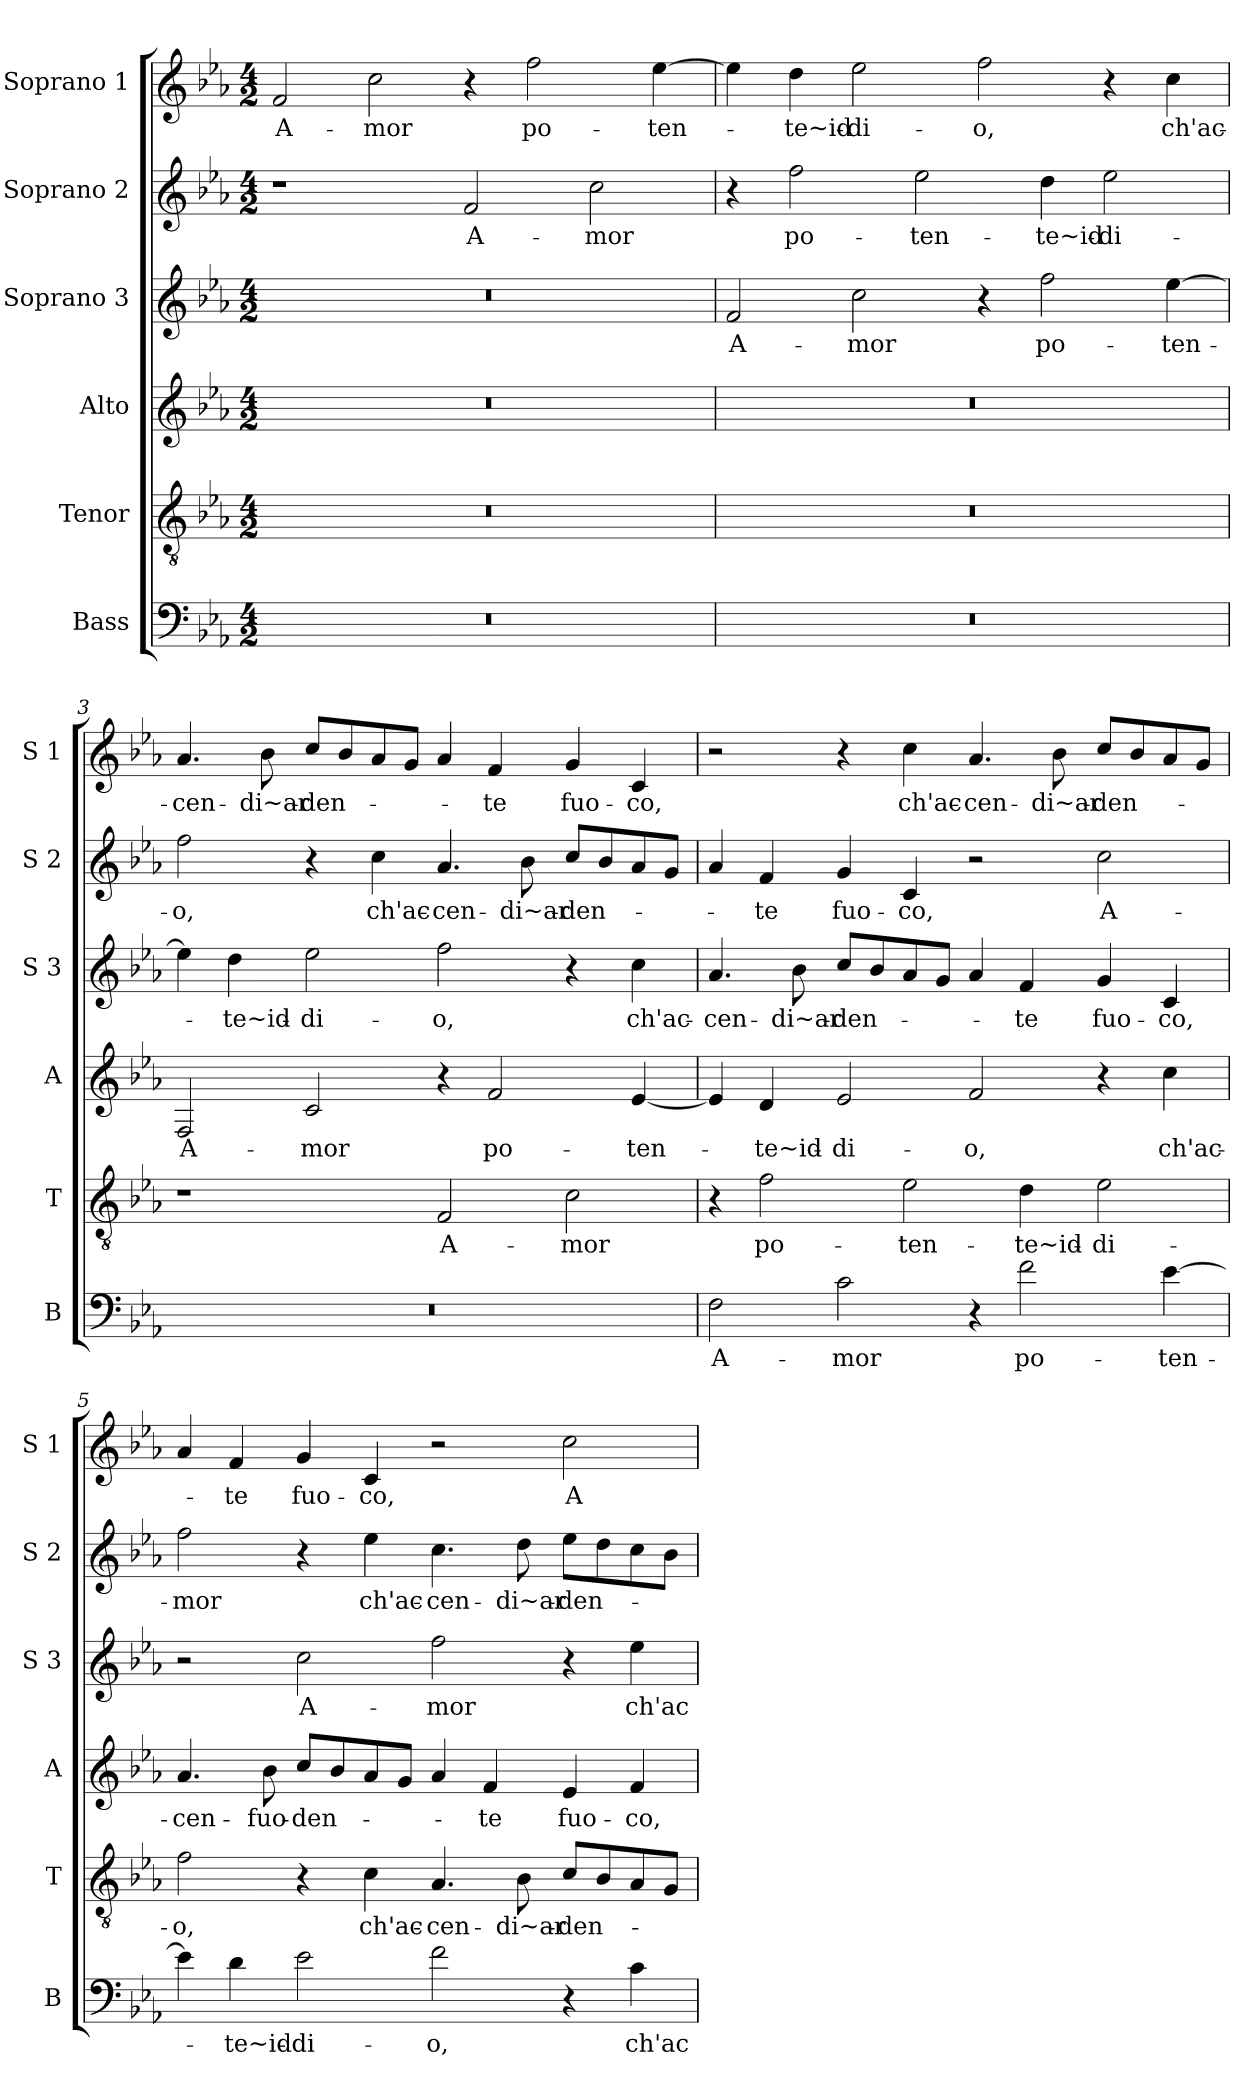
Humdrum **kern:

**kern	**text	**kern	**text	**kern	**text	**kern	**text	**kern	**text	**kern	**text
*part6	*part6	*part5	*part5	*part4	*part4	*part3	*part3	*part2	*part2	*part1	*part1
*staff6	*staff6	*staff5	*staff5	*staff4	*staff4	*staff3	*staff3	*staff2	*staff2	*staff1	*staff1
*I"Bass	*	*I"Tenor	*	*I"Alto	*	*I"Soprano 3	*	*I"Soprano 2	*	*I"Soprano 1	*
*I'B	*	*I'T	*	*I'A	*	*I'S 3	*	*I'S 2	*	*I'S 1	*
*clefF4	*	*clefGv2	*	*clefG2	*	*clefG2	*	*clefG2	*	*clefG2	*
*k[b-e-a-]	*	*k[b-e-a-]	*	*k[b-e-a-]	*	*k[b-e-a-]	*	*k[b-e-a-]	*	*k[b-e-a-]	*
*E-:	*	*E-:	*	*E-:	*	*E-:	*	*E-:	*	*E-:	*
*M4/2	*	*M4/2	*	*M4/2	*	*M4/2	*	*M4/2	*	*M4/2	*
=1	=1	=1	=1	=1	=1	=1	=1	=1	=1	=1	=1
!	!	!	!	!	!	!	!	!	!	!	!LO:LY:b
0r	.	0r	.	0r	.	0r	.	1r	.	2f/	A-
!	!	!	!	!	!	!	!	!	!	!	!LO:LY:b
.	.	.	.	.	.	.	.	.	.	2cc\	-mor
!	!	!	!	!	!	!	!	!	!LO:LY:b	!	!
.	.	.	.	.	.	.	.	2f/	A-	4r	.
!	!	!	!	!	!	!	!	!	!	!	!LO:LY:b
.	.	.	.	.	.	.	.	.	.	2ff\	po-
!	!	!	!	!	!	!	!	!	!LO:LY:b	!	!
.	.	.	.	.	.	.	.	2cc\	-mor	.	.
!	!	!	!	!	!	!	!	!	!	!	!LO:LY:b
.	.	.	.	.	.	.	.	.	.	[4ee-\	-ten-
=2	=2	=2	=2	=2	=2	=2	=2	=2	=2	=2	=2
!	!	!	!	!	!	!	!LO:LY:b	!	!	!	!
0r	.	0r	.	0r	.	2f/	A-	4r	.	4ee-\]	.
!	!	!	!	!	!	!	!	!	!LO:LY:b	!	!LO:LY:b
.	.	.	.	.	.	.	.	2ff\	po-	4dd\	-te~id-
!	!	!	!	!	!	!	!LO:LY:b	!	!	!	!LO:LY:b
.	.	.	.	.	.	2cc\	-mor	.	.	2ee-\	-di-
!	!	!	!	!	!	!	!	!	!LO:LY:b	!	!
.	.	.	.	.	.	.	.	2ee-\	-ten-	.	.
!	!	!	!	!	!	!	!	!	!	!	!LO:LY:b
.	.	.	.	.	.	4r	.	.	.	2ff\	-o,
!	!	!	!	!	!	!	!LO:LY:b	!	!LO:LY:b	!	!
.	.	.	.	.	.	2ff\	po-	4dd\	-te~id-	.	.
!	!	!	!	!	!	!	!	!	!LO:LY:b	!	!
.	.	.	.	.	.	.	.	2ee-\	-di-	4r	.
!	!	!	!	!	!	!	!LO:LY:b	!	!	!	!LO:LY:b
.	.	.	.	.	.	[4ee-\	-ten-	.	.	4cc\	ch'ac-
!!LO:LB:g=z
=3	=3	=3	=3	=3	=3	=3	=3	=3	=3	=3	=3
!	!	!	!	!	!LO:LY:b	!	!	!	!LO:LY:b	!	!LO:LY:b
0r	.	1r	.	2F/	A-	4ee-\]	.	2ff\	-o,	4.a-/	-cen-
!	!	!	!	!	!	!	!LO:LY:b	!	!	!	!
.	.	.	.	.	.	4dd\	-te~id-	.	.	.	.
!	!	!	!	!	!	!	!	!	!	!	!LO:LY:b
.	.	.	.	.	.	.	.	.	.	8b-\	-di~ar-
!	!	!	!	!	!LO:LY:b	!	!LO:LY:b	!	!	!	!LO:LY:b
.	.	.	.	2c/	-mor	2ee-\	-di-	4r	.	8cc/L	-den-
.	.	.	.	.	.	.	.	.	.	8b-/	.
!	!	!	!	!	!	!	!	!	!LO:LY:b	!	!
.	.	.	.	.	.	.	.	4cc\	ch'ac-	8a-/	.
.	.	.	.	.	.	.	.	.	.	8g/J	.
!	!	!	!LO:LY:b	!	!	!	!LO:LY:b	!	!LO:LY:b	!	!
.	.	2F/	A-	4r	.	2ff\	-o,	4.a-/	-cen-	4a-/	.
!	!	!	!	!	!LO:LY:b	!	!	!	!	!	!LO:LY:b
.	.	.	.	2f/	po-	.	.	.	.	4f/	-te
!	!	!	!	!	!	!	!	!	!LO:LY:b	!	!
.	.	.	.	.	.	.	.	8b-\	-di~ar-	.	.
!	!	!	!LO:LY:b	!	!	!	!	!	!LO:LY:b	!	!LO:LY:b
.	.	2c\	-mor	.	.	4r	.	8cc/L	-den-	4g/	fuo-
.	.	.	.	.	.	.	.	8b-/	.	.	.
!	!	!	!	!	!LO:LY:b	!	!LO:LY:b	!	!	!	!LO:LY:b
.	.	.	.	[4e-/	-ten-	4cc\	ch'ac-	8a-/	.	4c/	-co,
.	.	.	.	.	.	.	.	8g/J	.	.	.
=4	=4	=4	=4	=4	=4	=4	=4	=4	=4	=4	=4
!	!LO:LY:b	!	!	!	!	!	!LO:LY:b	!	!	!	!
2F\	A-	4r	.	4e-/]	.	4.a-/	-cen-	4a-/	.	2r	.
!	!	!	!LO:LY:b	!	!LO:LY:b	!	!	!	!LO:LY:b	!	!
.	.	2f\	po-	4d/	-te~id-	.	.	4f/	-te	.	.
!	!	!	!	!	!	!	!LO:LY:b	!	!	!	!
.	.	.	.	.	.	8b-\	-di~ar-	.	.	.	.
!	!LO:LY:b	!	!	!	!LO:LY:b	!	!LO:LY:b	!	!LO:LY:b	!	!
2c\	-mor	.	.	2e-/	-di-	8cc/L	-den-	4g/	fuo-	4r	.
.	.	.	.	.	.	8b-/	.	.	.	.	.
!	!	!	!LO:LY:b	!	!	!	!	!	!LO:LY:b	!	!LO:LY:b
.	.	2e-\	-ten-	.	.	8a-/	.	4c/	-co,	4cc\	ch'ac-
.	.	.	.	.	.	8g/J	.	.	.	.	.
!	!	!	!	!	!LO:LY:b	!	!	!	!	!	!LO:LY:b
4r	.	.	.	2f/	-o,	4a-/	.	2r	.	4.a-/	-cen-
!	!LO:LY:b	!	!LO:LY:b	!	!	!	!LO:LY:b	!	!	!	!
2f\	po-	4d\	-te~id-	.	.	4f/	-te	.	.	.	.
!	!	!	!	!	!	!	!	!	!	!	!LO:LY:b
.	.	.	.	.	.	.	.	.	.	8b-\	-di~ar-
!	!	!	!LO:LY:b	!	!	!	!LO:LY:b	!	!LO:LY:b	!	!LO:LY:b
.	.	2e-\	-di-	4r	.	4g/	fuo-	2cc\	A-	8cc/L	-den-
.	.	.	.	.	.	.	.	.	.	8b-/	.
!	!LO:LY:b	!	!	!	!LO:LY:b	!	!LO:LY:b	!	!	!	!
[4e-\	-ten-	.	.	4cc\	ch'ac-	4c/	-co,	.	.	8a-/	.
.	.	.	.	.	.	.	.	.	.	8g/J	.
!!LO:PB:g=z
=5	=5	=5	=5	=5	=5	=5	=5	=5	=5	=5	=5
!	!	!	!LO:LY:b	!	!LO:LY:b	!	!	!	!LO:LY:b	!	!
4e-\]	.	2f\	-o,	4.a-/	-cen-	2r	.	2ff\	-mor	4a-/	.
!	!LO:LY:b	!	!	!	!	!	!	!	!	!	!LO:LY:b
4d\	-te~id-	.	.	.	.	.	.	.	.	4f/	-te
!	!	!	!	!	!LO:LY:b	!	!	!	!	!	!
.	.	.	.	8b-\	-fuo-	.	.	.	.	.	.
!	!LO:LY:b	!	!	!	!LO:LY:b	!	!LO:LY:b	!	!	!	!LO:LY:b
2e-\	-di-	4r	.	8cc/L	-den-	2cc\	A-	4r	.	4g/	fuo-
.	.	.	.	8b-/	.	.	.	.	.	.	.
!	!	!	!LO:LY:b	!	!	!	!	!	!LO:LY:b	!	!LO:LY:b
.	.	4c\	ch'ac-	8a-/	.	.	.	4ee-\	ch'ac-	4c/	-co,
.	.	.	.	8g/J	.	.	.	.	.	.	.
!	!LO:LY:b	!	!LO:LY:b	!	!	!	!LO:LY:b	!	!LO:LY:b	!	!
2f\	-o,	4.A-/	-cen-	4a-/	.	2ff\	-mor	4.cc\	-cen-	2r	.
!	!	!	!	!	!LO:LY:b	!	!	!	!	!	!
.	.	.	.	4f/	-te	.	.	.	.	.	.
!	!	!	!LO:LY:b	!	!	!	!	!	!LO:LY:b	!	!
.	.	8B-\	-di~ar-	.	.	.	.	8dd\	-di~ar-	.	.
!	!	!	!LO:LY:b	!	!LO:LY:b	!	!	!	!LO:LY:b	!	!LO:LY:b
4r	.	8c/L	-den-	4e-/	fuo-	4r	.	8ee-\L	-den-	2cc\	A-
.	.	8B-/	.	.	.	.	.	8dd\	.	.	.
!	!LO:LY:b	!	!	!	!LO:LY:b	!	!LO:LY:b	!	!	!	!
4c\	ch'ac-	8A-/	.	4f/	-co,	4ee-\	ch'ac-	8cc\	.	.	.
.	.	8G/J	.	.	.	.	.	8b-\J	.	.	.
=	=	=	=	=	=	=	=	=	=	=	=
*-	*-	*-	*-	*-	*-	*-	*-	*-	*-	*-	*-
